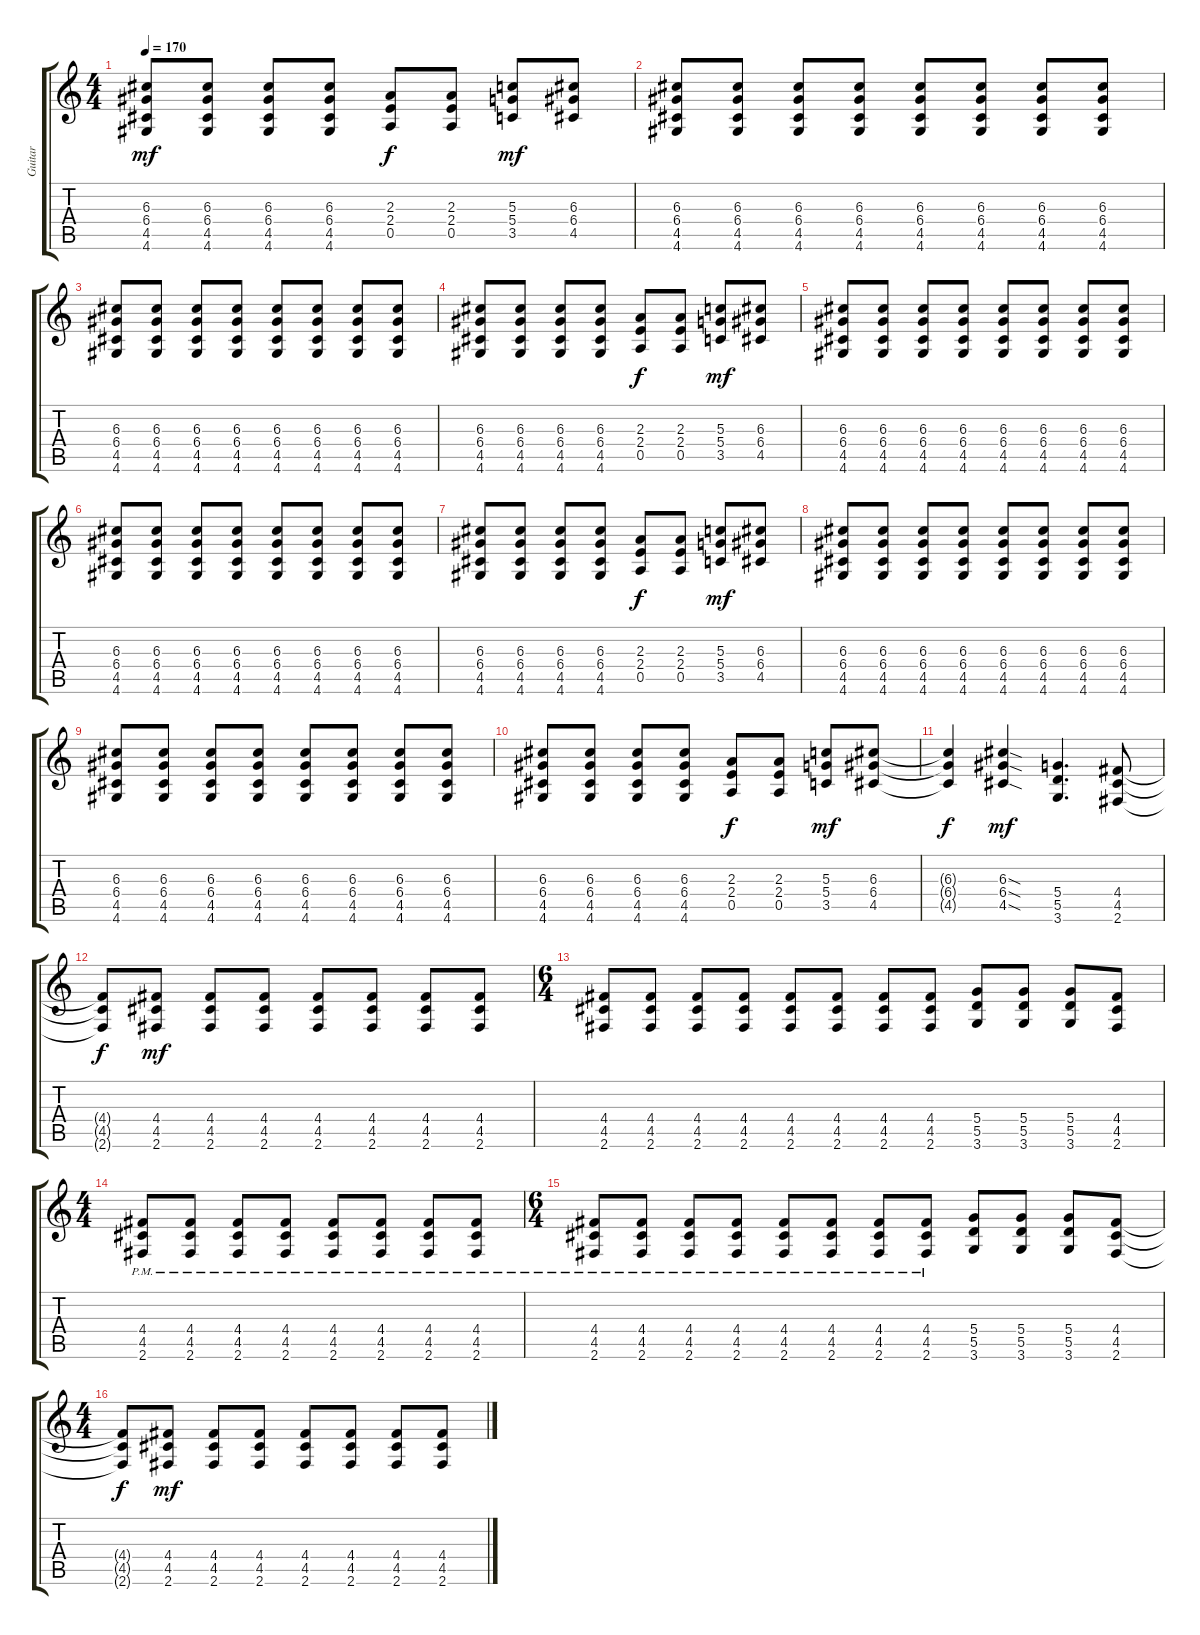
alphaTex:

\track ("Guitar" "Guitar") {instrument distortionguitar}
\staff {score tabs}
\tuning (E4 B3 G3 D3 A2 E2) {hide}
\ts (4 4)
\tempo 170
\clef g2
\ks c
(6.3 6.4 4.5 4.6).8{dy mf} (6.3 6.4 4.5 4.6).8 (6.3 6.4 4.5 4.6).8 (6.3 6.4 4.5 4.6).8 (2.3 2.4 0.5).8{dy f} (2.3 2.4 0.5).8 (5.3 5.4 3.5).8{dy mf} (6.3 6.4 4.5).8 |
(6.3 6.4 4.5 4.6).8 (6.3 6.4 4.5 4.6).8 (6.3 6.4 4.5 4.6).8 (6.3 6.4 4.5 4.6).8 (6.3 6.4 4.5 4.6).8 (6.3 6.4 4.5 4.6).8 (6.3 6.4 4.5 4.6).8 (6.3 6.4 4.5 4.6).8 |
(6.3 6.4 4.5 4.6).8 (6.3 6.4 4.5 4.6).8 (6.3 6.4 4.5 4.6).8 (6.3 6.4 4.5 4.6).8 (6.3 6.4 4.5 4.6).8 (6.3 6.4 4.5 4.6).8 (6.3 6.4 4.5 4.6).8 (6.3 6.4 4.5 4.6).8 |
(6.3 6.4 4.5 4.6).8 (6.3 6.4 4.5 4.6).8 (6.3 6.4 4.5 4.6).8 (6.3 6.4 4.5 4.6).8 (2.3 2.4 0.5).8{dy f} (2.3 2.4 0.5).8 (5.3 5.4 3.5).8{dy mf} (6.3 6.4 4.5).8 |
(6.3 6.4 4.5 4.6).8 (6.3 6.4 4.5 4.6).8 (6.3 6.4 4.5 4.6).8 (6.3 6.4 4.5 4.6).8 (6.3 6.4 4.5 4.6).8 (6.3 6.4 4.5 4.6).8 (6.3 6.4 4.5 4.6).8 (6.3 6.4 4.5 4.6).8 |
(6.3 6.4 4.5 4.6).8 (6.3 6.4 4.5 4.6).8 (6.3 6.4 4.5 4.6).8 (6.3 6.4 4.5 4.6).8 (6.3 6.4 4.5 4.6).8 (6.3 6.4 4.5 4.6).8 (6.3 6.4 4.5 4.6).8 (6.3 6.4 4.5 4.6).8 |
(6.3 6.4 4.5 4.6).8 (6.3 6.4 4.5 4.6).8 (6.3 6.4 4.5 4.6).8 (6.3 6.4 4.5 4.6).8 (2.3 2.4 0.5).8{dy f} (2.3 2.4 0.5).8 (5.3 5.4 3.5).8{dy mf} (6.3 6.4 4.5).8 |
(6.3 6.4 4.5 4.6).8 (6.3 6.4 4.5 4.6).8 (6.3 6.4 4.5 4.6).8 (6.3 6.4 4.5 4.6).8 (6.3 6.4 4.5 4.6).8 (6.3 6.4 4.5 4.6).8 (6.3 6.4 4.5 4.6).8 (6.3 6.4 4.5 4.6).8 |
(6.3 6.4 4.5 4.6).8 (6.3 6.4 4.5 4.6).8 (6.3 6.4 4.5 4.6).8 (6.3 6.4 4.5 4.6).8 (6.3 6.4 4.5 4.6).8 (6.3 6.4 4.5 4.6).8 (6.3 6.4 4.5 4.6).8 (6.3 6.4 4.5 4.6).8 |
(6.3 6.4 4.5 4.6).8 (6.3 6.4 4.5 4.6).8 (6.3 6.4 4.5 4.6).8 (6.3 6.4 4.5 4.6).8 (2.3 2.4 0.5).8{dy f} (2.3 2.4 0.5).8 (5.3 5.4 3.5).8{dy mf} (6.3 6.4 4.5).8 |
(6.3{t} 6.4{t} 4.5{t}).4{dy f} (6.3{sod} 6.4{sod} 4.5{sod}).4{dy mf} (5.4 5.5 3.6).4{d} (4.4 4.5 2.6).8 |
(4.4{t} 4.5{t} 2.6{t}).8{dy f} (4.4 4.5 2.6).8{dy mf} (4.4 4.5 2.6).8 (4.4 4.5 2.6).8 (4.4 4.5 2.6).8 (4.4 4.5 2.6).8 (4.4 4.5 2.6).8 (4.4 4.5 2.6).8 |
\ts (6 4)
(4.4 4.5 2.6).8 (4.4 4.5 2.6).8 (4.4 4.5 2.6).8 (4.4 4.5 2.6).8 (4.4 4.5 2.6).8 (4.4 4.5 2.6).8 (4.4 4.5 2.6).8 (4.4 4.5 2.6).8 (5.4 5.5 3.6).8 (5.4 5.5 3.6).8 (5.4 5.5 3.6).8 (4.4 4.5 2.6).8 |
\ts (4 4)
(4.4{pm} 4.5{pm} 2.6{pm}).8 (4.4{pm} 4.5{pm} 2.6{pm}).8 (4.4{pm} 4.5{pm} 2.6{pm}).8 (4.4{pm} 4.5{pm} 2.6{pm}).8 (4.4{pm} 4.5{pm} 2.6{pm}).8 (4.4{pm} 4.5{pm} 2.6{pm}).8 (4.4{pm} 4.5{pm} 2.6{pm}).8 (4.4{pm} 4.5{pm} 2.6{pm}).8 |
\ts (6 4)
(4.4{pm} 4.5{pm} 2.6{pm}).8 (4.4{pm} 4.5{pm} 2.6{pm}).8 (4.4{pm} 4.5{pm} 2.6{pm}).8 (4.4{pm} 4.5{pm} 2.6{pm}).8 (4.4{pm} 4.5{pm} 2.6{pm}).8 (4.4{pm} 4.5{pm} 2.6{pm}).8 (4.4{pm} 4.5{pm} 2.6{pm}).8 (4.4{pm} 4.5{pm} 2.6{pm}).8 (5.4 5.5 3.6).8 (5.4 5.5 3.6).8 (5.4 5.5 3.6).8 (4.4 4.5 2.6).8 |
\ts (4 4)
(4.4{t} 4.5{t} 2.6{t}).8{dy f} (4.4 4.5 2.6).8{dy mf} (4.4 4.5 2.6).8 (4.4 4.5 2.6).8 (4.4 4.5 2.6).8 (4.4 4.5 2.6).8 (4.4 4.5 2.6).8 (4.4 4.5 2.6).8
